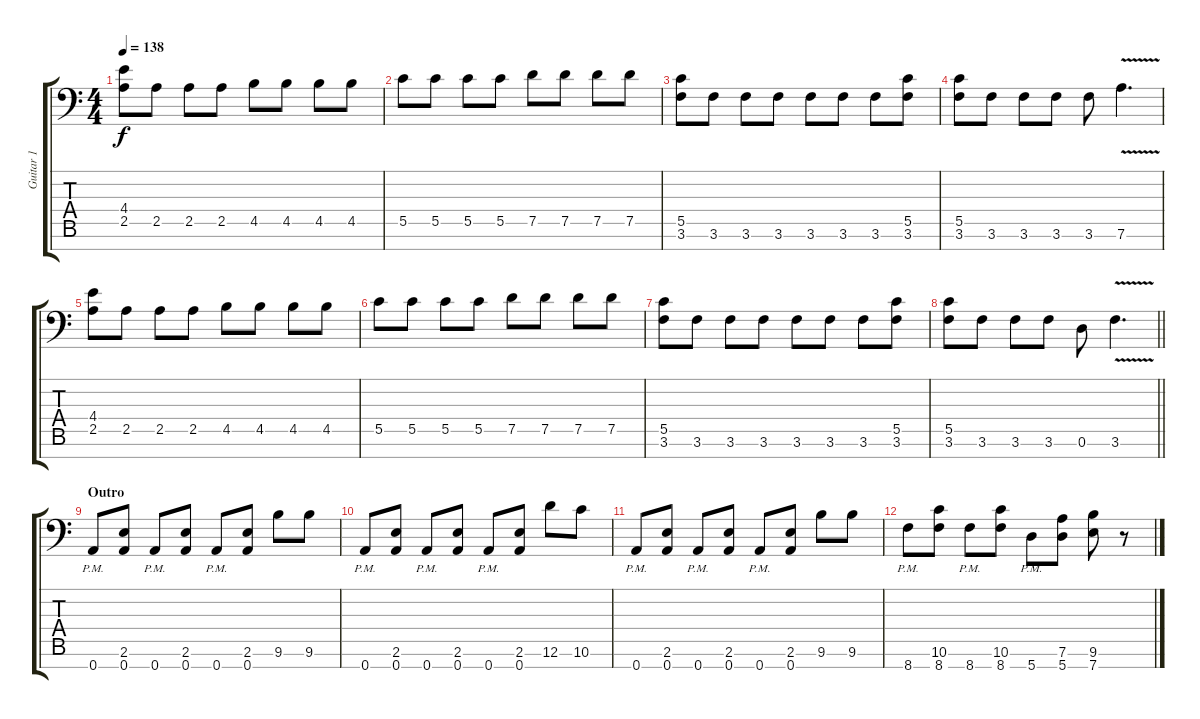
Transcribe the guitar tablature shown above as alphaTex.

\track ("Guitar 1" "Guitar 1") {instrument distortionguitar}
\staff {score tabs}
\tuning (D4 A3 F3 C3 G2 D2 A1) {hide}
\ts (4 4)
\tempo 138
\clef f4
\ks c
(4.4 2.5).8{dy f instrument distortionguitar} 2.5.8 2.5.8 2.5.8 4.5.8 4.5.8 4.5.8 4.5.8 |
5.5.8 5.5.8 5.5.8 5.5.8 7.5.8 7.5.8 7.5.8 7.5.8 |
(5.5 3.6).8 3.6.8 3.6.8 3.6.8 3.6.8 3.6.8 3.6.8 (5.5 3.6).8 |
(5.5 3.6).8 3.6.8 3.6.8 3.6.8 3.6.8 7.6{v}.4{d instrument guitarharmonics} |
(4.4 2.5).8{instrument distortionguitar} 2.5.8 2.5.8 2.5.8 4.5.8 4.5.8 4.5.8 4.5.8 |
5.5.8 5.5.8 5.5.8 5.5.8 7.5.8 7.5.8 7.5.8 7.5.8 |
(5.5 3.6).8 3.6.8 3.6.8 3.6.8 3.6.8 3.6.8 3.6.8 (5.5 3.6).8 |
\barLineRight lightlight
(5.5 3.6).8 3.6.8 3.6.8 3.6.8 0.6.8 3.6{v}.4{d instrument guitarharmonics} |
\section ("" "Outro")
0.7{pm}.8{instrument distortionguitar} (2.6 0.7).8 0.7{pm}.8 (2.6 0.7).8 0.7{pm}.8 (2.6 0.7).8 9.6.8 9.6.8 |
0.7{pm}.8 (2.6 0.7).8 0.7{pm}.8 (2.6 0.7).8 0.7{pm}.8 (2.6 0.7).8 12.6.8 10.6.8 |
0.7{pm}.8 (2.6 0.7).8 0.7{pm}.8 (2.6 0.7).8 0.7{pm}.8 (2.6 0.7).8 9.6.8 9.6.8 |
8.7{pm}.8 (10.6 8.7).8 8.7{pm}.8 (10.6 8.7).8 5.7{pm}.8 (7.6 5.7).8 (9.6 7.7).8 r.8
